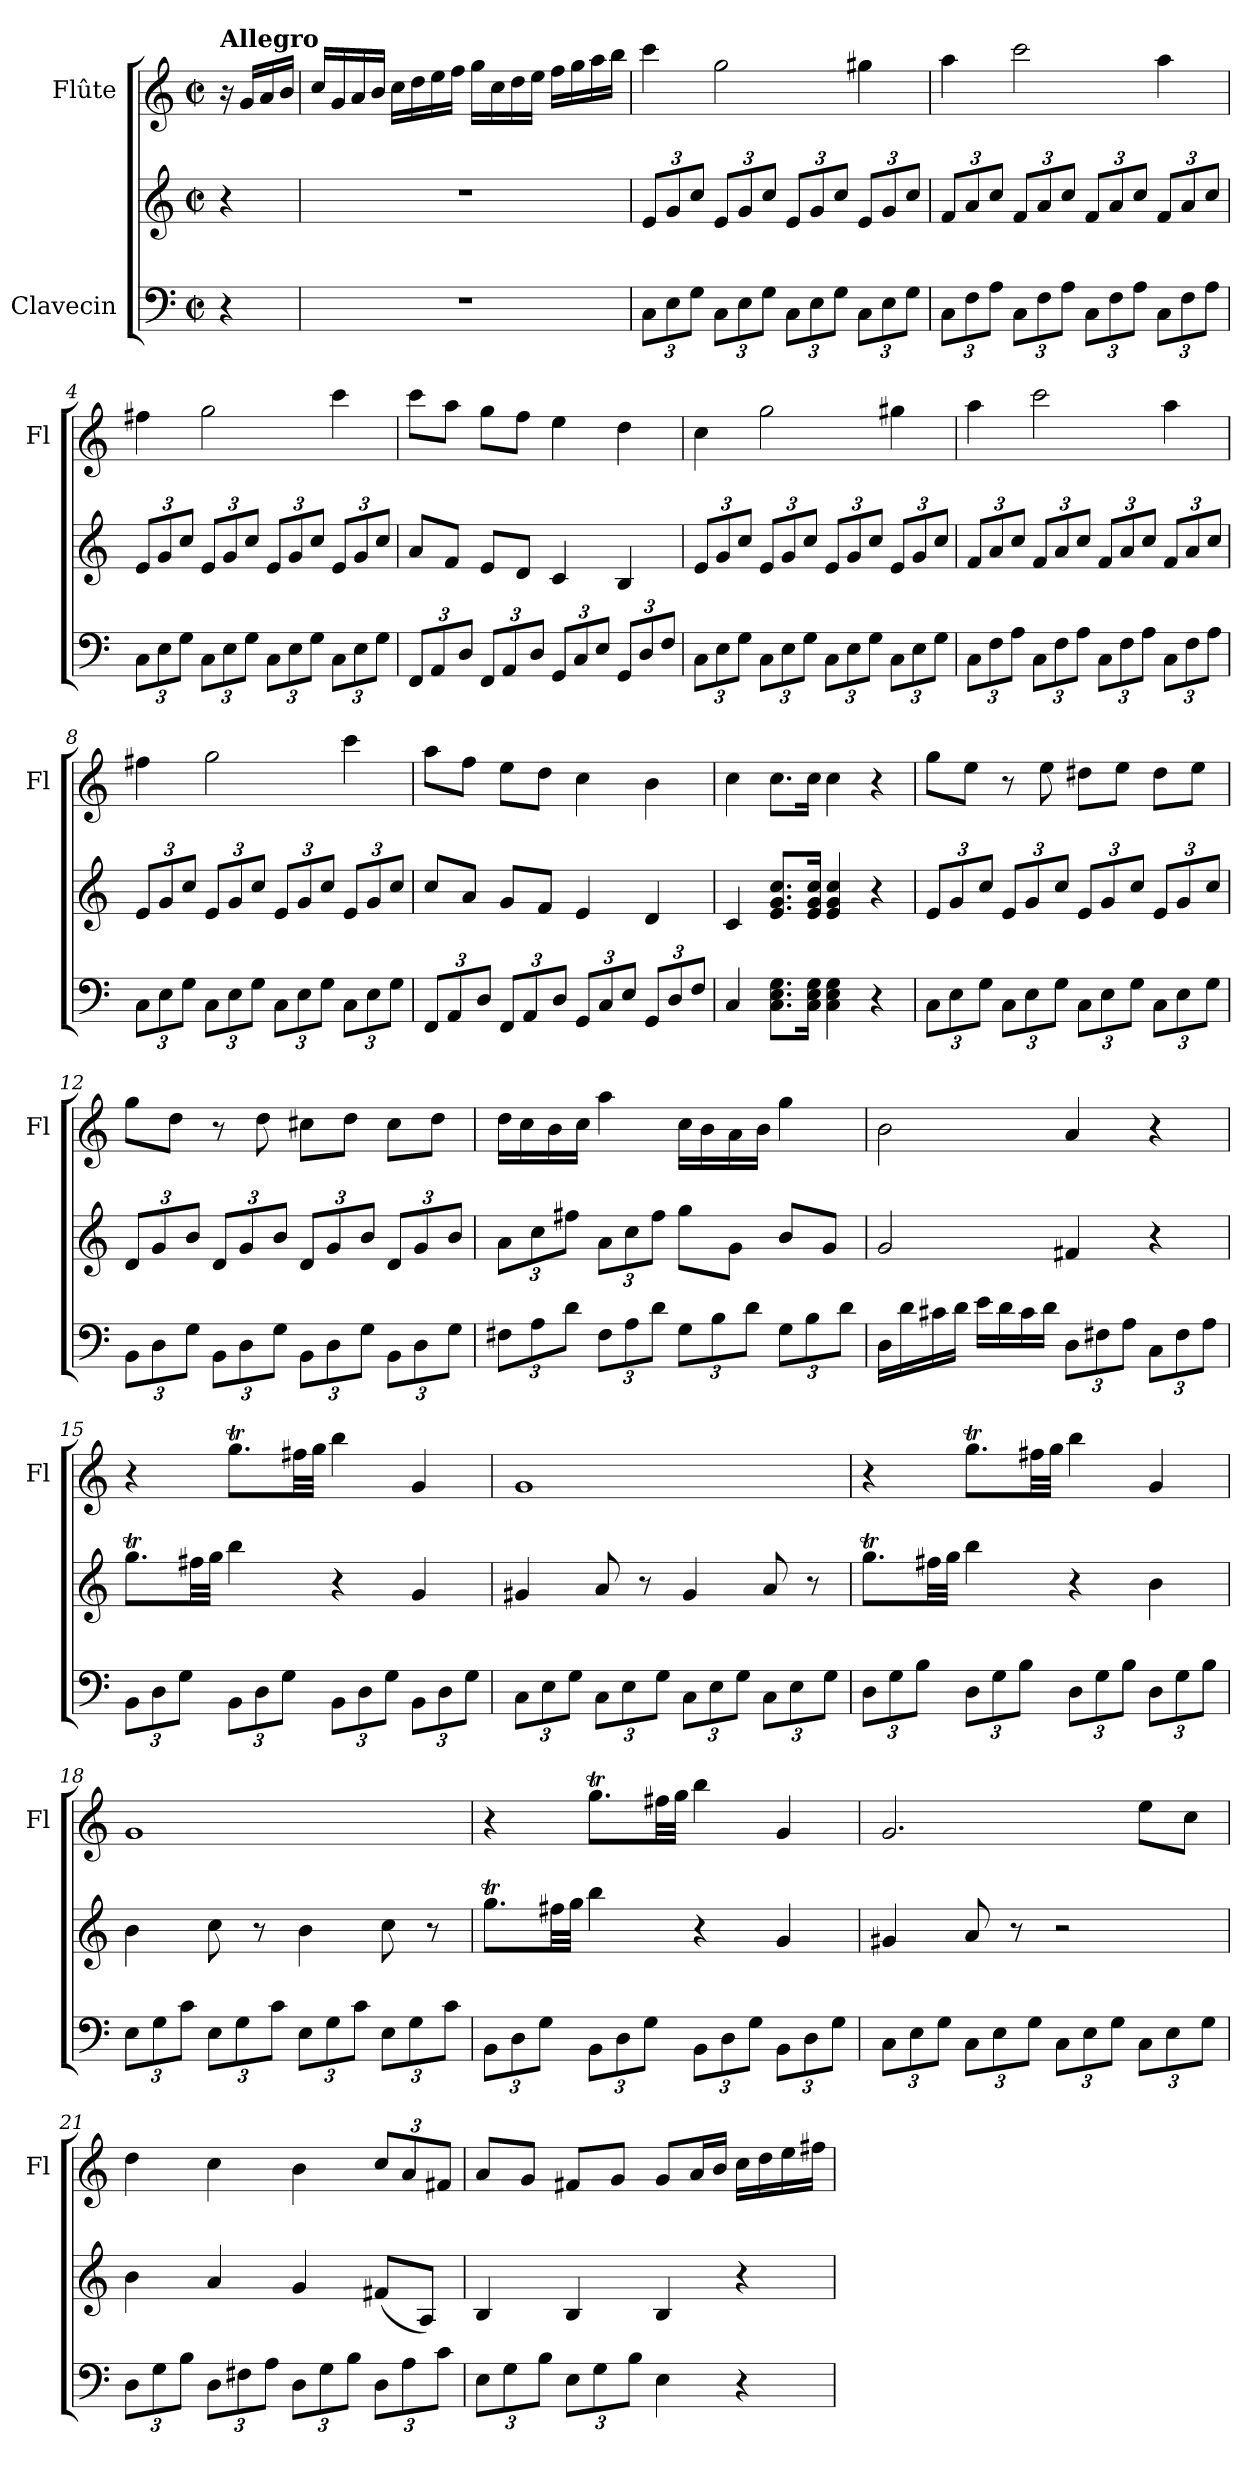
**kern	**kern	**kern
*part2	*part2	*part1
*staff3	*staff2	*staff1
*I"Clavecin	*	*I"Flûte
*	*	*I'Fl
*clefF4	*clefG2	*clefG2
*k[]	*k[]	*k[]
*M2/2	*M2/2	*M2/2
*met(c|)	*met(c|)	*met(c|)
=	=	=
!	!	!LO:TX:a:B:t=Allegro
4r	4r	16r
*	*	*MM140
.	.	16g/LL
.	.	16a/
.	.	16b/JJ
=1	=1	=1
1r	1r	16cc/LL
.	.	16g/
.	.	16a/
.	.	16b/JJ
.	.	16cc\LL
.	.	16dd\
.	.	16ee\
.	.	16ff\JJ
.	.	16gg\LL
.	.	16cc\
.	.	16dd\
.	.	16ee\JJ
.	.	16ff\LL
.	.	16gg\
.	.	16aa\
.	.	16bb\JJ
=2	=2	=2
*Xbrackettup	*Xbrackettup	*
12C\L	12e/L	4ccc\
12E\	12g/	.
12G\J	12cc/J	.
12C\L	12e/L	2gg\
12E\	12g/	.
12G\J	12cc/J	.
12C\L	12e/L	.
12E\	12g/	.
12G\J	12cc/J	.
12C\L	12e/L	4gg#X\
12E\	12g/	.
12G\J	12cc/J	.
=3	=3	=3
12C\L	12f/L	4aa\
12F\	12a/	.
12A\J	12cc/J	.
12C\L	12f/L	2ccc\
12F\	12a/	.
12A\J	12cc/J	.
12C\L	12f/L	.
12F\	12a/	.
12A\J	12cc/J	.
12C\L	12f/L	4aa\
12F\	12a/	.
12A\J	12cc/J	.
!!LO:LB:g=z
=4	=4	=4
12C\L	12e/L	4ff#X\
12E\	12g/	.
12G\J	12cc/J	.
12C\L	12e/L	2gg\
12E\	12g/	.
12G\J	12cc/J	.
12C\L	12e/L	.
12E\	12g/	.
12G\J	12cc/J	.
12C\L	12e/L	4ccc\
12E\	12g/	.
12G\J	12cc/J	.
=5	=5	=5
12FF/L	8a/L	8ccc\L
12AA/	.	.
.	8f/J	8aa\J
12D/J	.	.
12FF/L	8e/L	8gg\L
12AA/	.	.
.	8d/J	8ff\J
12D/J	.	.
12GG/L	4c/	4ee\
12C/	.	.
12E/J	.	.
12GG/L	4B/	4dd\
12D/	.	.
12F/J	.	.
=6	=6	=6
12C\L	12e/L	4cc\
12E\	12g/	.
12G\J	12cc/J	.
12C\L	12e/L	2gg\
12E\	12g/	.
12G\J	12cc/J	.
12C\L	12e/L	.
12E\	12g/	.
12G\J	12cc/J	.
12C\L	12e/L	4gg#X\
12E\	12g/	.
12G\J	12cc/J	.
!!LO:LB:g=z
=7	=7	=7
12C\L	12f/L	4aa\
12F\	12a/	.
12A\J	12cc/J	.
12C\L	12f/L	2ccc\
12F\	12a/	.
12A\J	12cc/J	.
12C\L	12f/L	.
12F\	12a/	.
12A\J	12cc/J	.
12C\L	12f/L	4aa\
12F\	12a/	.
12A\J	12cc/J	.
=8	=8	=8
12C\L	12e/L	4ff#X\
12E\	12g/	.
12G\J	12cc/J	.
12C\L	12e/L	2gg\
12E\	12g/	.
12G\J	12cc/J	.
12C\L	12e/L	.
12E\	12g/	.
12G\J	12cc/J	.
12C\L	12e/L	4ccc\
12E\	12g/	.
12G\J	12cc/J	.
=9	=9	=9
12FF/L	8cc/L	8aa\L
12AA/	.	.
.	8a/J	8ff\J
12D/J	.	.
12FF/L	8g/L	8ee\L
12AA/	.	.
.	8f/J	8dd\J
12D/J	.	.
12GG/L	4e/	4cc\
12C/	.	.
12E/J	.	.
12GG/L	4d/	4b\
12D/	.	.
12F/J	.	.
=10	=10	=10
4C/	4c/	4cc\
8.C\ 8.E\ 8.G\L	8.e/ 8.g/ 8.cc/L	8.cc\L
16C\ 16E\ 16G\Jk	16e/ 16g/ 16cc/Jk	16cc\Jk
4C\ 4E\ 4G\	4e/ 4g/ 4cc/	4cc\
4r	4r	4r
!!LO:PB:g=z
=11	=11	=11
12C\L	12e/L	8gg\L
12E\	12g/	.
.	.	8ee\J
12G\J	12cc/J	.
12C\L	12e/L	8r
12E\	12g/	.
.	.	8ee\
12G\J	12cc/J	.
12C\L	12e/L	8dd#X\L
12E\	12g/	.
.	.	8ee\J
12G\J	12cc/J	.
12C\L	12e/L	8dd#\L
12E\	12g/	.
.	.	8ee\J
12G\J	12cc/J	.
=12	=12	=12
12BB\L	12d/L	8gg\L
12D\	12g/	.
.	.	8dd\J
12G\J	12b/J	.
12BB\L	12d/L	8r
12D\	12g/	.
.	.	8dd\
12G\J	12b/J	.
12BB\L	12d/L	8cc#X\L
12D\	12g/	.
.	.	8dd\J
12G\J	12b/J	.
12BB\L	12d/L	8cc#\L
12D\	12g/	.
.	.	8dd\J
12G\J	12b/J	.
=13	=13	=13
12F#X\L	12a\L	16dd\LL
.	.	16cc\
12A\	12cc\	.
.	.	16b\
12d\J	12ff#X\J	.
.	.	16cc\JJ
12F#\L	12a\L	4aa\
12A\	12cc\	.
12d\J	12ff#\J	.
12G\L	8gg\L	16cc\LL
.	.	16b\
12B\	.	.
.	8g\J	16a\
12d\J	.	.
.	.	16b\JJ
12G\L	8b/L	4gg\
12B\	.	.
.	8g/J	.
12d\J	.	.
!!LO:LB:g=z
=14	=14	=14
16D\LL	2g/	2b\
16d\	.	.
16c#X\	.	.
16d\JJ	.	.
16e\LL	.	.
16d\	.	.
16c#\	.	.
16d\JJ	.	.
12D\L	4f#X/	4a/
12F#X\	.	.
12A\J	.	.
12C\L	4r	4r
12F#\	.	.
12A\J	.	.
=15	=15	=15
12BB\L	8.ggT\L	4r
12D\	.	.
12G\J	.	.
.	32ff#X\LL	.
.	32gg\JJJ	.
12BB\L	4bb\	8.ggT\L
12D\	.	.
12G\J	.	.
.	.	32ff#X\LL
.	.	32gg\JJJ
12BB\L	4r	4bb\
12D\	.	.
12G\J	.	.
12BB\L	4g/	4g/
12D\	.	.
12G\J	.	.
=16	=16	=16
12C\L	4g#X/	1g
12E\	.	.
12G\J	.	.
12C\L	8a/	.
12E\	.	.
.	8r	.
12G\J	.	.
12C\L	4g#/	.
12E\	.	.
12G\J	.	.
12C\L	8a/	.
12E\	.	.
.	8r	.
12G\J	.	.
!!LO:LB:g=z
=17	=17	=17
12D\L	8.ggT\L	4r
12G\	.	.
12B\J	.	.
.	32ff#X\LL	.
.	32gg\JJJ	.
12D\L	4bb\	8.ggT\L
12G\	.	.
12B\J	.	.
.	.	32ff#X\LL
.	.	32gg\JJJ
12D\L	4r	4bb\
12G\	.	.
12B\J	.	.
12D\L	4b\	4g/
12G\	.	.
12B\J	.	.
=18	=18	=18
12E\L	4b\	1g
12G\	.	.
12c\J	.	.
12E\L	8cc\	.
12G\	.	.
.	8r	.
12c\J	.	.
12E\L	4b\	.
12G\	.	.
12c\J	.	.
12E\L	8cc\	.
12G\	.	.
.	8r	.
12c\J	.	.
=19	=19	=19
12BB\L	8.ggT\L	4r
12D\	.	.
12G\J	.	.
.	32ff#X\LL	.
.	32gg\JJJ	.
12BB\L	4bb\	8.ggT\L
12D\	.	.
12G\J	.	.
.	.	32ff#X\LL
.	.	32gg\JJJ
12BB\L	4r	4bb\
12D\	.	.
12G\J	.	.
12BB\L	4g/	4g/
12D\	.	.
12G\J	.	.
!!LO:LB:g=z
=20	=20	=20
12C\L	4g#X/	2.g/
12E\	.	.
12G\J	.	.
12C\L	8a/	.
12E\	.	.
.	8r	.
12G\J	.	.
12C\L	2r	.
12E\	.	.
12G\J	.	.
12C\L	.	8ee\L
12E\	.	.
.	.	8cc\J
12G\J	.	.
=21	=21	=21
12D\L	4b\	4dd\
12G\	.	.
12B\J	.	.
12D\L	4a/	4cc\
12F#X\	.	.
12A\J	.	.
12D\L	4g/	4b\
12G\	.	.
12B\J	.	.
*	*	*Xbrackettup
12D\L	(<8f#X/L	12cc/L
12A\	.	12a/
.	8A/J)	.
12c\J	.	12f#X/J
=22	=22	=22
12E\L	4B/	8a/L
12G\	.	.
.	.	8g/J
12B\J	.	.
12E\L	4B/	8f#X/L
12G\	.	.
.	.	8g/J
12B\J	.	.
4E\	4B/	8g/L
.	.	16a/L
.	.	16b/JJ
4r	4r	16cc\LL
.	.	16dd\
.	.	16ee\
.	.	16ff#X\JJ
=	=	=
*-	*-	*-
